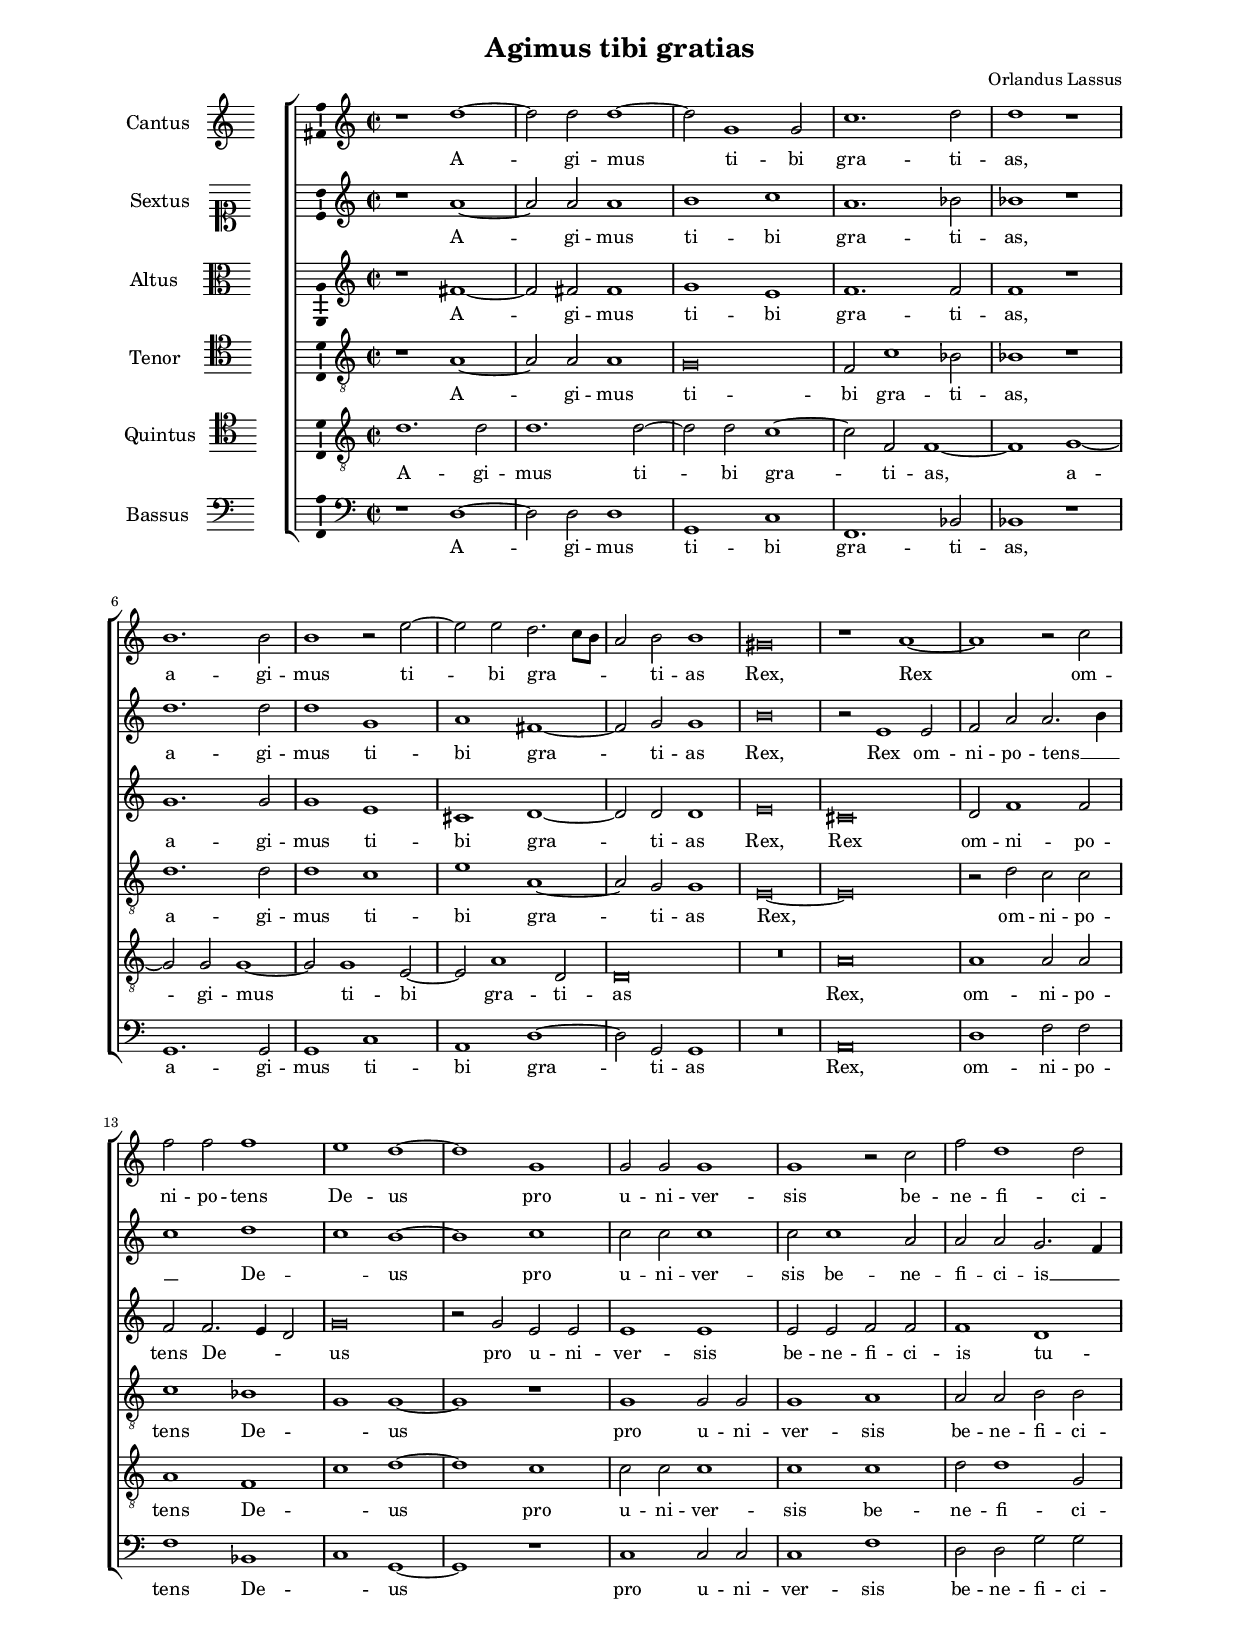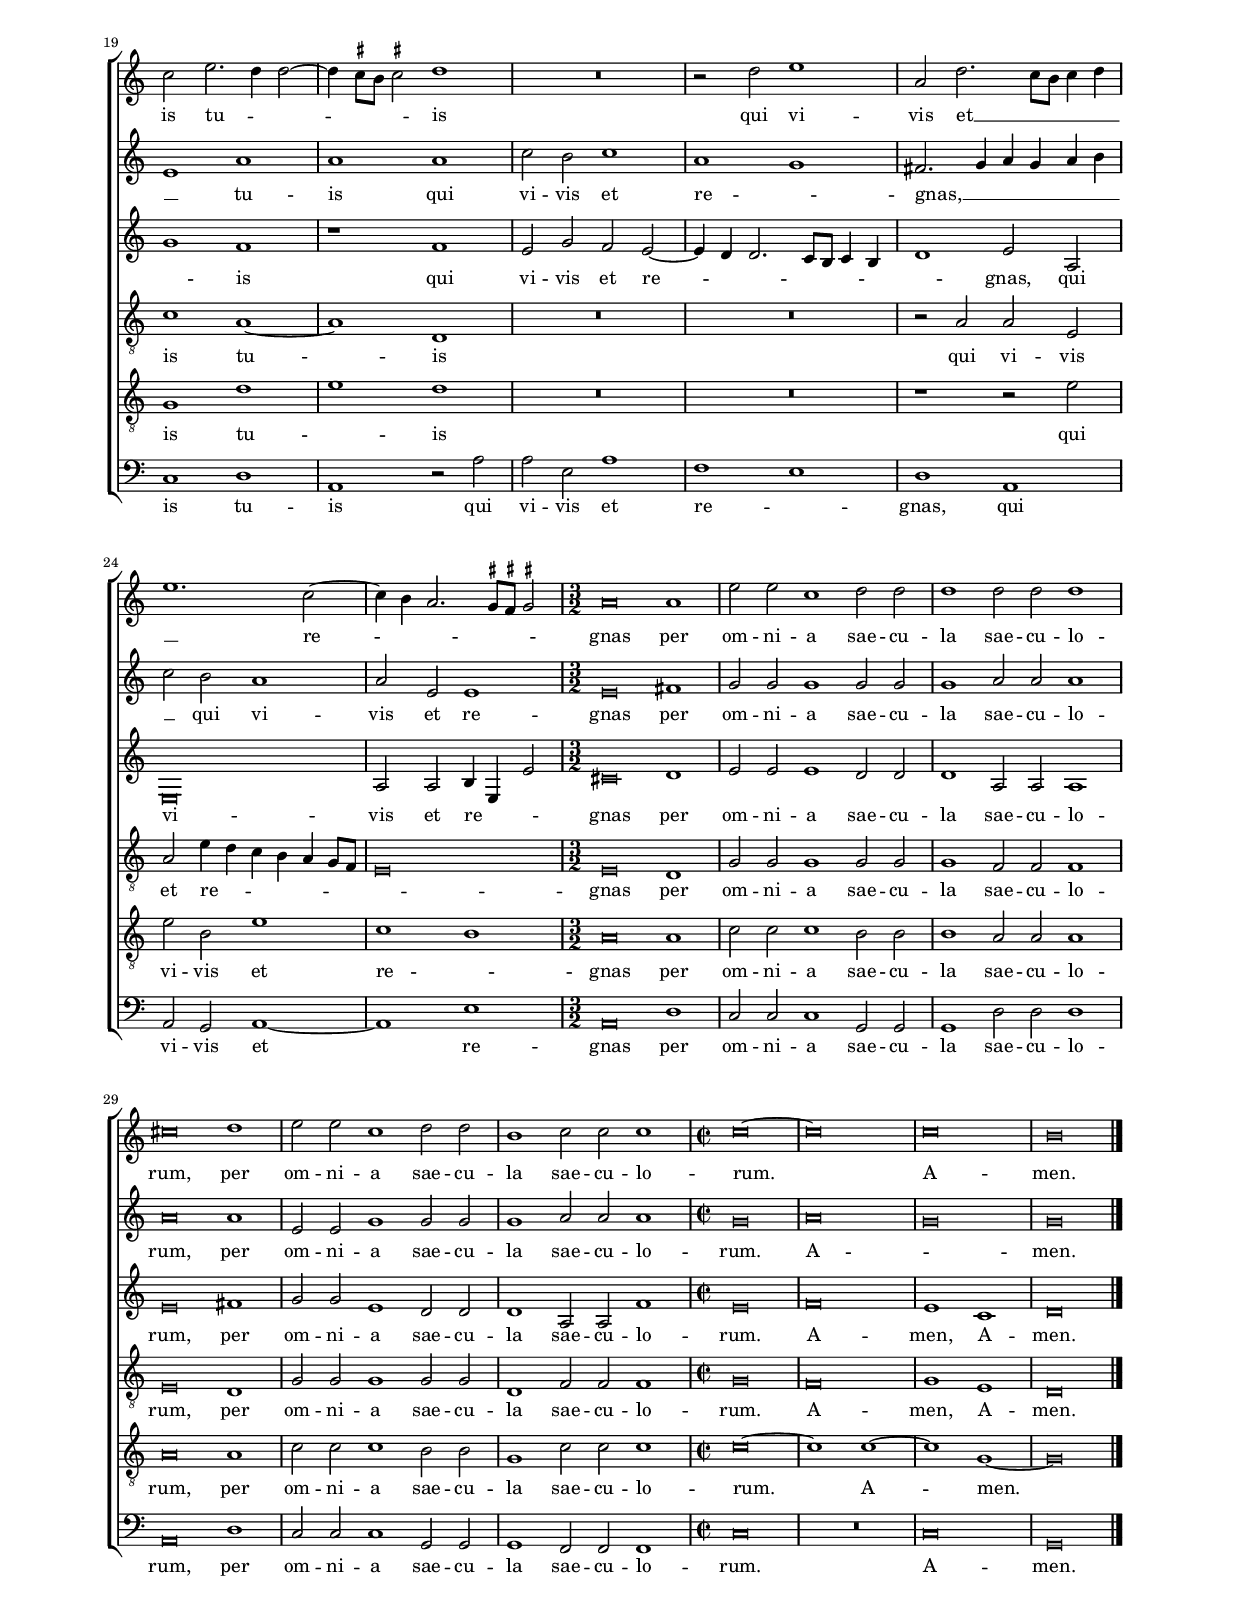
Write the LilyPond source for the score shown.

\header
{
  title="Agimus tibi gratias"
  composer="Orlandus Lassus"
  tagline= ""
}

\version "2.22.0"
\include "deutsch.ly"
#(set-global-staff-size 15)
#(ly:set-option 'point-and-click #f)

	
\paper
	{
	top-margin = 1.5 \cm
	bottom-margin = 1.5 \cm
	left-margin = 2 \cm
	right-margin = 2 \cm
	ragged-bottom = ##f
	ragged-last-bottom = ##t
	print-page-number = ##f
	system-system-spacing = #'((basic-distance . 17) (minimum-distance . 14) (padding . 5) (strechability . 150))
	scoreTitleMarkup = \markup { \fill-line  { \null \fontsize #4 \bold \fromproperty #'header:piece \fromproperty #'header:opus } }
	systems-per-page = 3
%	min-systems-per-page = 3
	}

	
global = {
	\key c \major
	\time 2/2 \set Score.measureLength = #(ly:make-moment 2/1)
    \set Score.tempoHideNote = ##t
    \tempo 2 = 90
	\skip 1*2*25 \time 3/2 \set Score.measureLength = #(ly:make-moment 3/1)
    \tempo 2 = 135
	\skip 1*3*6 \time 2/2 \set Score.measureLength = #(ly:make-moment 2/1)
    \tempo 2 = 90
	\skip 1*2*4 \bar "|."
	}

	ficta = { \once \set suggestAccidentals = ##t }
	
	forget = #(define-music-function (music) (ly:music?) #{
		\accidentalStyle forget
		$music
		\accidentalStyle default
		#})
    
    m = \melisma
    me = \melismaEnd



incipitcantus = \markup { \score {
	{
	\set Staff.instrumentName = \markup { \fontsize #1 "Cantus" }
	\key c \major
	\clef violin
	s4 \bar ""
	}
	\layout  {
	raggedright = ##t
	indent = 1.6 \cm
	line-width = 2.4\cm
	\context { \Staff \remove Time_signature_engraver }
	\override Staff.Clef.Y-extent = #'(0 . 0)
	}} \hspace #1 }
	

incipitsextus = \markup { \score {
	{
	\set Staff.instrumentName = \markup { \fontsize #1 "Sextus" }
	\key c \major
	\clef soprano
	s4 \bar ""
	}
	\layout  {
	raggedright = ##t
	indent = 1.6 \cm
	line-width = 2.4\cm
	\context { \Staff \remove Time_signature_engraver }
	\override Staff.Clef.Y-extent = #'(0 . 0)
	}} \hspace #1 }
      
      
incipitaltus = \markup { \score {
	{
	\set Staff.instrumentName = \markup { \fontsize #1 "Altus" }
	\key c \major
	\clef alto
	s4 \bar ""
	}
	\layout  {
	raggedright = ##t
	indent = 1.6 \cm
	line-width = 2.4\cm
	\context { \Staff \remove Time_signature_engraver }
	\override Staff.Clef.Y-extent = #'(0 . 0)
	}} \hspace #1 }


incipittenor = \markup { \score {
	{
	\set Staff.instrumentName = \markup { \fontsize #1 "Tenor" }
	\key c \major
	\clef tenor
	s4 \bar ""
	}
	\layout  {
	raggedright = ##t
	indent = 1.6 \cm
	line-width = 2.4\cm
	\context { \Staff \remove Time_signature_engraver }
	\override Staff.Clef.Y-extent = #'(0 . 0)
	}} \hspace #1 }
      
      
incipitquintus = \markup { \score {
	{
	\set Staff.instrumentName = \markup { \fontsize #1 "Quintus" }
	\key c \major
	\clef tenor
	s4 \bar ""
	}
	\layout  {
	raggedright = ##t
	indent = 1.6 \cm
	line-width = 2.4\cm
	\context { \Staff \remove Time_signature_engraver }
	\override Staff.Clef.Y-extent = #'(0 . 0)
	}} \hspace #1 }
      
      
incipitbassus = \markup { \score {
	{
	\set Staff.instrumentName = \markup { \fontsize #1 "Bassus" }
	\key c \major
	\clef bass
	s4 \bar ""
	}
	\layout  {
	raggedright = ##t
	indent = 1.6 \cm
	line-width = 2.4\cm
	\context { \Staff \remove Time_signature_engraver }
	\override Staff.Clef.Y-extent = #'(0 . 0)
	}} \hspace #1 }


cantus = \relative c''
	{
	r1 d~
	d2 d d1~
	d2 g,1 g2
	c1. d2
%5
	d1 r |
	h1. h2
	h1 r2 e~
	e2 e d2. \m c8 h
	a2 \me h h1
%10
	gis\breve |
	r1 a~
	a1 r2 c
	f2 f f1
	e1 d~
%15
	d1 g, |
	g2 g g1
	g1 r2 c
	f2 d1 d2
	c2 e2. \m d4 d2~
%20
	d4 \ficta cis8 h \ficta cis!2 \me d1 |
	R\breve
	r2 d e1
	a,2 d2. \m c8 h c4 d
	e1. \me c2~
%25
	c4 \m h a2. \ficta gis8 \ficta fis \ficta gis!2 \me |
	a\breve a1
	e'2 e c1 d2 d
	d1 d2 d d1
	cis\breve d1
%30
	e2 e c1 d2 d |
	h1 c2 c c1 |
	c\breve~
	c\breve
	c\breve
%35
	h\breve |
	}
	

sextus = \relative c''
	{
	r1 a~
	a2 a a1
	h1 c
	a1. b2
%5
	b1 r |
	d1. d2
	d1 g,
	a1 fis~
	fis2 g g1
%10
	h\breve |
	r2 e,1 e2
	f2 a a2. \m h4
	c1 \me d \m 
	c1 \me h~
%15
	h1 c |
	c2 c c1
	c2 c1 a2
	a2 a g2. \m f4
	e1 \me a
%20
	a1 a |
	c2 h c1
	a1 \m g \me 
	fis2. \m g4 a g a h
	c2 \me h a1
%25
	a2 e e1 |
	e\breve fis1 
	g2 g g1 g2 g
	g1 a2 a a1
	a\breve a1
%30
	e2 e g1 g2 g |
	g1 a2 a a1 |
	g\breve
	a\breve \m 
	g\breve \me 
%35
	g\breve |
	}

altus = \relative c'
    {
	r1 fis~
	fis2 fis fis1
	g1 e
	f1. f2
%5
	f1 r |
	g1. g2
	g1 e
	cis1 d~
	d2 d d1
%10
	e\breve |
	cis\breve
	d2 f1 f2
	f2 f2. \m e4 d2 \me 
	g\breve
%15
	r2 g e e |
	e1 e
	e2 e f f
	f1 d \m 
	g1 \me f
%20
	r1 f |
	e2 g f e~
	e4 \m d d2. c8 h c4 h
	d1 \me e2 a,
	e\breve
%25
	a2 a h4 \m e, e'2 \me |
	cis\breve d1
	e2 e e1 d2 d
	d1 a2 a a1
	e'\breve fis1
%30
	g2 g e1 d2 d |
	d1 a2 a f'1 |
	e\breve
	f\breve
	e1 c
%35
	d\breve |
	}


tenor = \relative c'
	{
	r1 a~
	a2 a a1
	g\breve
	f2 c'1 b2
%5
	b1 r |
	d1. d2
	d1 c
	e1 a,~
	a2 g g1
%10
	e\breve~ |
	e\breve
	r2 d' c c
	c1 b \m 
	g1 \me g~
%15
	g1 r |
	g1 g2 g
	g1 a
	a2 a h h
	c1 a~
%20
	a1 d, |
	R\breve
	R\breve
	r2 a' a e
	a2 e'4 \m d c h a g8 f
%25
	e\breve \me |
	e\breve d1
	g2 g g1 g2 g
	g1 f2 f f1
	e\breve d1
%30
	g2 g g1 g2 g |
	d1 f2 f f1 |
	g\breve
	f\breve
	g1 e
%35
	d\breve |
	}

	
quintus = \relative c'
	{
	d1. d2
	d1. d2~
	d2 d c1~
	c2 f, f1~
%5
	f1 g~ |
	g2 g g1~
	g2 g1 e2~
	e2 a1 d,2
	d\breve
%10
	R\breve |
	a'\breve
	a1 a2 a
	a1 f \m 
	c'1 \me d~
%15
	d1 c |
	c2 c c1
	c1 c
	d2 d1 g,2
	g1 d' \m 
%20
	e1 \me d |
	R\breve
	R\breve
	r1 r2 e
	e2 h e1
%25
	c1 \m h \me |
	a\breve a1
	c2 c c1 h2 h
	h1 a2 a a1
	a\breve a1
%30
	c2 c c1 h2 h |
	g1 c2 c c1
	c\breve~
	c1 c~
	c1 g~
%35
	g\breve |
	}


bassus = \relative c
	{
	r1 d~
	d2 d d1
	g,1 c
	f,1. b2
%5
	b1 r |
	g1. g2
	g1 c
	a d~
	d2 g, g1
%10
	R\breve |
	a\breve
	d1 f2 f
	f1 b, \m 
	c1 \me g~
%15
	g1 r |
	c1 c2 c
	c1 f
	d2 d g g
	c,1 d
%20
	a1 r2 a' |
	a2 e a1
	f1 \m e \me 
	d1 a
	a2 g a1~
%25
	a1 e' |
	a,\breve d1
	c2 c c1 g2 g
	g1 d'2 d d1
	a\breve d1
%30
	c2 c c1 g2 g |
	g1 f2 f f1
	c'\breve
	R\breve
	c\breve
%35
	g\breve |
	}
	
lyricscantus = \lyricmode {
	A -- gi -- mus ti -- bi gra -- ti -- as,
	a -- gi -- mus ti -- bi gra -- ti -- as
	Rex, Rex om -- ni -- po -- tens De -- us
	pro u -- ni -- ver -- sis be -- ne -- fi -- ci -- is tu -- is
	qui vi -- vis et __ re -- gnas
	per om -- ni -- a sae -- cu -- la sae -- cu -- lo -- rum,
	per om -- ni -- a sae -- cu -- la sae -- cu -- lo -- rum.
	A -- men.
	}

	
lyricssextus = \lyricmode {
	A -- gi -- mus ti -- bi gra -- ti -- as,
	a -- gi -- mus ti -- bi gra -- ti -- as
	Rex, Rex om -- ni -- po -- tens __ De -- us
	pro u -- ni -- ver -- sis be -- ne -- fi -- ci -- is __ tu -- is
	qui vi -- vis et re -- gnas, __
	qui vi -- vis et re -- gnas
	per om -- ni -- a sae -- cu -- la sae -- cu -- lo -- rum,
	per om -- ni -- a sae -- cu -- la sae -- cu -- lo -- rum.
	A -- men.
	}
	
	
lyricsaltus = \lyricmode {
	A -- gi -- mus ti -- bi gra -- ti -- as,
	a -- gi -- mus ti -- bi gra -- ti -- as
	Rex, Rex om -- ni -- po -- tens De -- us
	pro u -- ni -- ver -- sis be -- ne -- fi -- ci -- is tu -- is
	qui vi -- vis et re -- gnas,
	qui vi -- vis et re -- gnas
	per om -- ni -- a sae -- cu -- la sae -- cu -- lo -- rum,
	per om -- ni -- a sae -- cu -- la sae -- cu -- lo -- rum.
	A -- men,
	A -- men.
	}
	

lyricstenor = \lyricmode {
	A -- gi -- mus ti -- bi gra -- ti -- as,
	a -- gi -- mus ti -- bi gra -- ti -- as
	Rex, om -- ni -- po -- tens De -- us
	pro u -- ni -- ver -- sis be -- ne -- fi -- ci -- is tu -- is
	qui vi -- vis et re -- gnas
	per om -- ni -- a sae -- cu -- la sae -- cu -- lo -- rum,
	per om -- ni -- a sae -- cu -- la sae -- cu -- lo -- rum.
	A -- men,
	A -- men.
	}

	
lyricsquintus = \lyricmode {
	A -- gi -- mus ti -- bi gra -- ti -- as,
	a -- gi -- mus ti -- bi gra -- ti -- as
	Rex, om -- ni -- po -- tens De -- us
	pro u -- ni -- ver -- sis be -- ne -- fi -- ci -- is tu -- is
	qui vi -- vis et re -- gnas
	per om -- ni -- a sae -- cu -- la sae -- cu -- lo -- rum,
	per om -- ni -- a sae -- cu -- la sae -- cu -- lo -- rum.
	A -- men.
	}
	
	
lyricsbassus = \lyricmode {
	A -- gi -- mus ti -- bi gra -- ti -- as,
	a -- gi -- mus ti -- bi gra -- ti -- as
	Rex, om -- ni -- po -- tens De -- us
	pro u -- ni -- ver -- sis be -- ne -- fi -- ci -- is tu -- is
	qui vi -- vis et re -- gnas,
	qui vi -- vis et re -- gnas
	per om -- ni -- a sae -- cu -- la sae -- cu -- lo -- rum,
	per om -- ni -- a sae -- cu -- la sae -- cu -- lo -- rum.
	A -- men.
	}
	

\score
{  
	\new ChoirStaff \with { \override StaffGrouper.staff-staff-spacing.basic-distance = #12 }
	<<
	
	\new Staff << \global
	\new Voice="v1" {
		\set Staff.instrumentName=\incipitcantus
		\set Staff.midiInstrument = "reed organ"
		\clef violin
		\cantus }
	\new Lyrics \lyricsto "v1" {\lyricscantus }
	>>
	
	
	\new Staff << \global
	\new Voice="v6" {
		\set Staff.instrumentName=\incipitsextus
		\set Staff.midiInstrument = "reed organ"
		\clef violin 
		\sextus}
	\new Lyrics \lyricsto "v6" {\lyricssextus }
	>>

	
	\new Staff << \global
	\new Voice="v2" {
		\set Staff.instrumentName=\incipitaltus
		\set Staff.midiInstrument = "reed organ"
		\clef violin 
		\altus}
	\new Lyrics \lyricsto "v2" {\lyricsaltus }
	>>

	
	\new Staff << \global
	\new Voice="v3" {
		\set Staff.instrumentName=\incipittenor
		\set Staff.midiInstrument = "reed organ"
		\clef "G_8"
		\tenor }
	\new Lyrics \lyricsto "v3" {\lyricstenor }
	>>
	
	
	\new Staff << \global
	\new Voice="v5" {
		\set Staff.instrumentName=\incipitquintus
		\set Staff.midiInstrument = "reed organ"
		\clef "G_8"
		\quintus}
	\new Lyrics \lyricsto "v5" {\lyricsquintus }
	>>
	
	
	\new Staff << \global
	\new Voice="v4" {
		\set Staff.instrumentName=\incipitbassus
		\set Staff.midiInstrument = "reed organ"
		\clef bass 
		\bassus }
	\new Lyrics \lyricsto "v4" {\lyricsbassus}
	>>
	
	>>
		
	\layout
	{
	indent = 3 \cm
	\context { \Staff \override VerticalAxisGroup.minimum-Y-extent = #'(-3 . 4)}
	\context { \Staff \override TimeSignature.break-visibility = #end-of-line-invisible }
	\context { \Staff \consists "Ambitus_engraver" }
	\context { \Score \override BarNumber.padding = #2 }
	\context { \Voice \override NoteHead.style = #'baroque }
	}
	
\midi
	{
	}
	
}


% EOF
